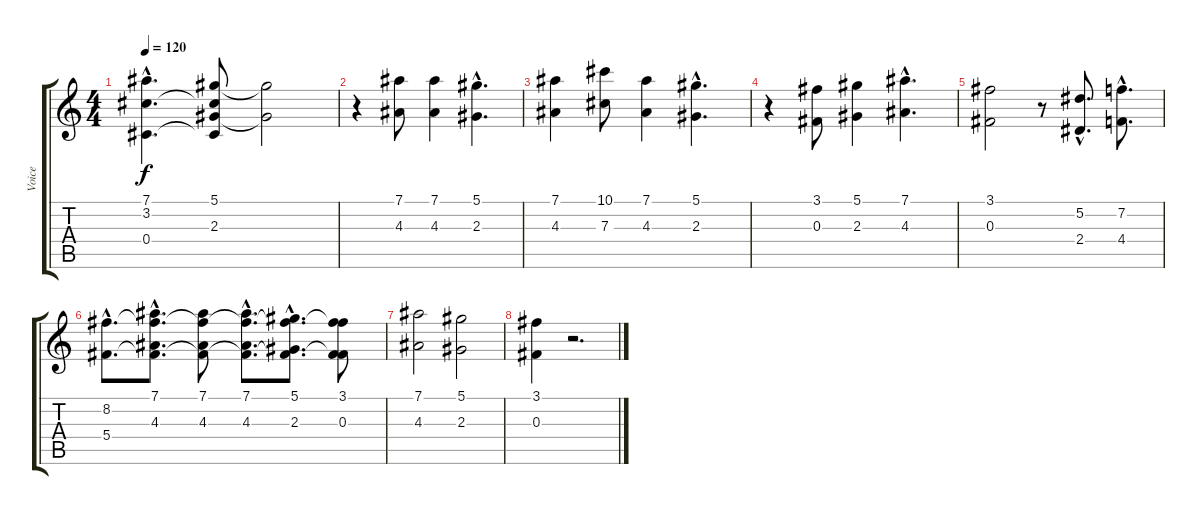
\track ("Voice" "Voice") {instrument lead6voice}
\staff {score tabs}
\tuning (Eb5 Bb4 Gb4 Db4 Ab3 Eb3) {hide}
\ts (4 4)
\tempo 120
\clef g2
\ks c
(7.1{hac} 3.2{hac} 0.4{hac}).4{d dy f} (5.1 3.2{t} 2.3 0.4{t}).8 (5.1{t} 2.3{t}).2 |
r.4 (7.1 4.3).8 (7.1 4.3).4 (5.1{hac} 2.3{hac}).4{d} |
(7.1 4.3).4 (10.1 7.3).8 (7.1 4.3).4 (5.1{hac} 2.3{hac}).4{d} |
r.4 (3.1 0.3).8 (5.1 2.3).4 (7.1{hac} 4.3{hac}).4{d} |
(3.1 0.3).2 r.8 (5.2{hac} 2.4{hac}).8{d} (7.2{hac} 4.4{hac}).8{d} |
(8.2{hac} 5.4{hac}).8{d} (7.1{hac} 8.2{hac t} 4.3{hac} 5.4{hac t}).8{d} (7.1 8.2{t} 4.3 5.4{t}).8 (7.1{hac} 8.2{hac t} 4.3{hac} 5.4{hac t}).8{d} (5.1{hac} 8.2{hac t} 2.3{hac} 5.4{hac t}).8{d} (3.1 8.2{t} 0.3 5.4{t}).8 |
(7.1 4.3).2 (5.1 2.3).2 |
(3.1 0.3).4 r.2{d}
